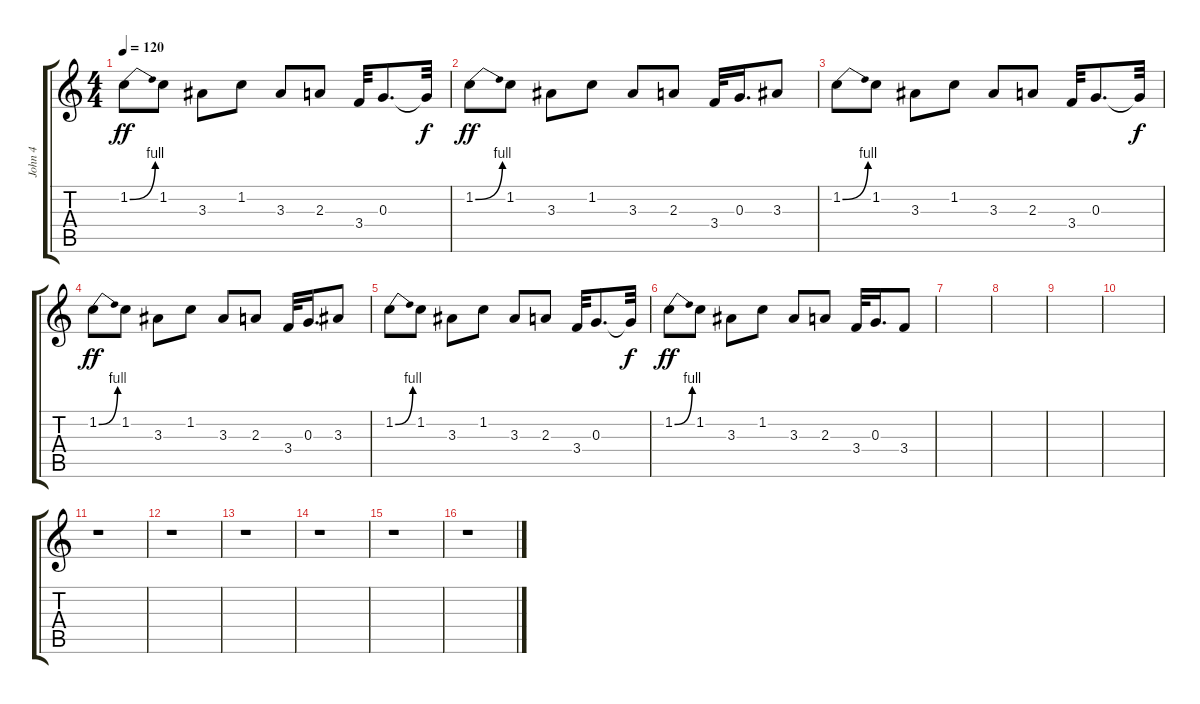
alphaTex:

\track ("John 4" "John 4") {instrument distortionguitar}
\staff {score tabs}
\tuning (E4 B3 G3 D3 A2 E2) {hide}
\ts (4 4)
\tempo 120
\clef g2
\ks c
1.2{be (bend 0 0 60 4)}.8{dy ff} 1.2.8 3.3.8 1.2.8 3.3.8 2.3.8 3.4.32 0.3.8{d} 0.3{t}.32{dy f} |
1.2{be (bend 0 0 60 4)}.8{dy ff} 1.2.8 3.3.8 1.2.8 3.3.8 2.3.8 3.4.32 0.3.16{d} 3.3.8 |
1.2{be (bend 0 0 60 4)}.8 1.2.8 3.3.8 1.2.8 3.3.8 2.3.8 3.4.32 0.3.8{d} 0.3{t}.32{dy f} |
1.2{be (bend 0 0 60 4)}.8{dy ff} 1.2.8 3.3.8 1.2.8 3.3.8 2.3.8 3.4.32 0.3.16{d} 3.3.8 |
1.2{be (bend 0 0 60 4)}.8 1.2.8 3.3.8 1.2.8 3.3.8 2.3.8 3.4.32 0.3.8{d} 0.3{t}.32{dy f} |
1.2{be (bend 0 0 60 4)}.8{dy ff} 1.2.8 3.3.8 1.2.8 3.3.8 2.3.8 3.4.32 0.3.16{d} 3.4.8 |
|
|
|
|
r.1 |
r.1 |
r.1 |
r.1 |
r.1 |
r.1
